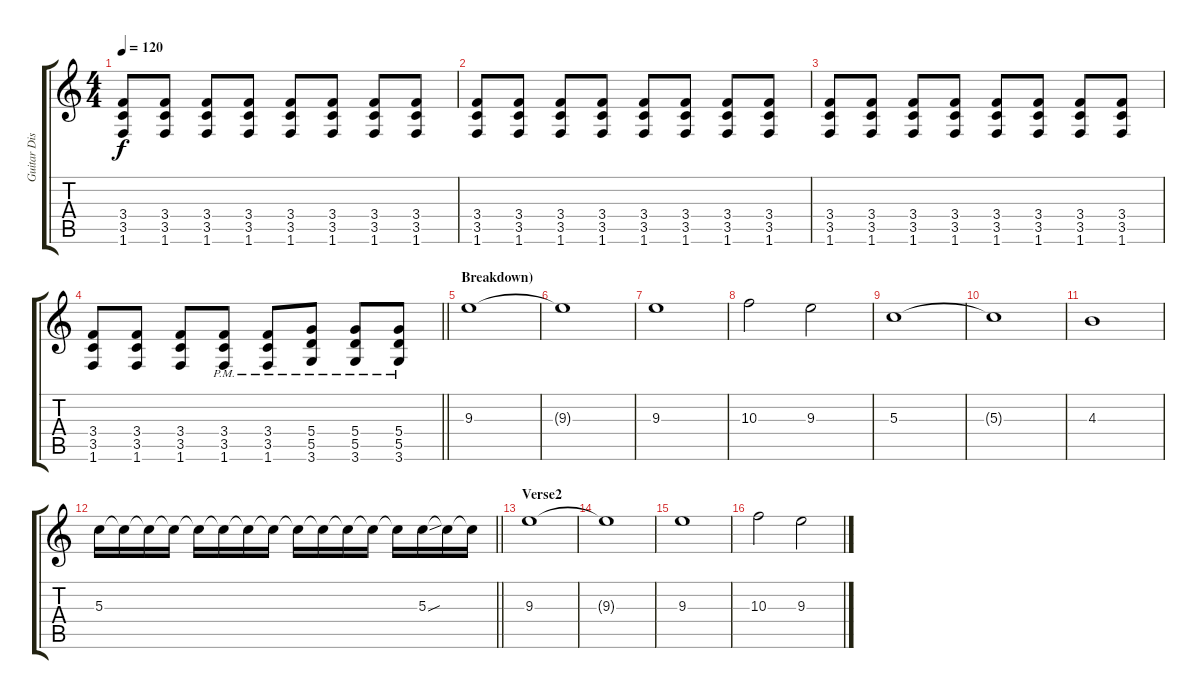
\track ("Guitar Distortion" "Guitar Dis") {instrument distortionguitar}
\staff {score tabs}
\tuning (E4 B3 G3 D3 A2 E2) {hide}
\ts (4 4)
\tempo 120
\clef g2
\ks c
(3.4 3.5 1.6).8{dy f} (3.4 3.5 1.6).8 (3.4 3.5 1.6).8 (3.4 3.5 1.6).8 (3.4 3.5 1.6).8 (3.4 3.5 1.6).8 (3.4 3.5 1.6).8 (3.4 3.5 1.6).8 |
(3.4 3.5 1.6).8 (3.4 3.5 1.6).8 (3.4 3.5 1.6).8 (3.4 3.5 1.6).8 (3.4 3.5 1.6).8 (3.4 3.5 1.6).8 (3.4 3.5 1.6).8 (3.4 3.5 1.6).8 |
(3.4 3.5 1.6).8 (3.4 3.5 1.6).8 (3.4 3.5 1.6).8 (3.4 3.5 1.6).8 (3.4 3.5 1.6).8 (3.4 3.5 1.6).8 (3.4 3.5 1.6).8 (3.4 3.5 1.6).8 |
\barLineRight lightlight
(3.4 3.5 1.6).8 (3.4 3.5 1.6).8 (3.4 3.5 1.6).8 (3.4{pm} 3.5{pm} 1.6{pm}).8 (3.4{pm} 3.5{pm} 1.6{pm}).8 (5.4{pm} 5.5{pm} 3.6{pm}).8 (5.4{pm} 5.5{pm} 3.6{pm}).8 (5.4{pm} 5.5{pm} 3.6{pm}).8 |
\section ("" "Breakdown)")
9.3.1 |
9.3{t}.1 |
9.3.1 |
10.3.2 9.3.2 |
5.3.1 |
5.3{t}.1 |
4.3.1 |
\barLineRight lightlight
5.3.16 5.3{t}.16 5.3{t}.16 5.3{t}.16 5.3{t}.16 5.3{t}.16 5.3{t}.16 5.3{t}.16 5.3{t}.16 5.3{t}.16 5.3{t}.16 5.3{t}.16 5.3{t}.16 5.3{sou}.16 5.3{t}.16 5.3{t}.16 |
\section ("" "Verse2")
9.3.1 |
9.3{t}.1 |
9.3.1 |
10.3.2 9.3.2
